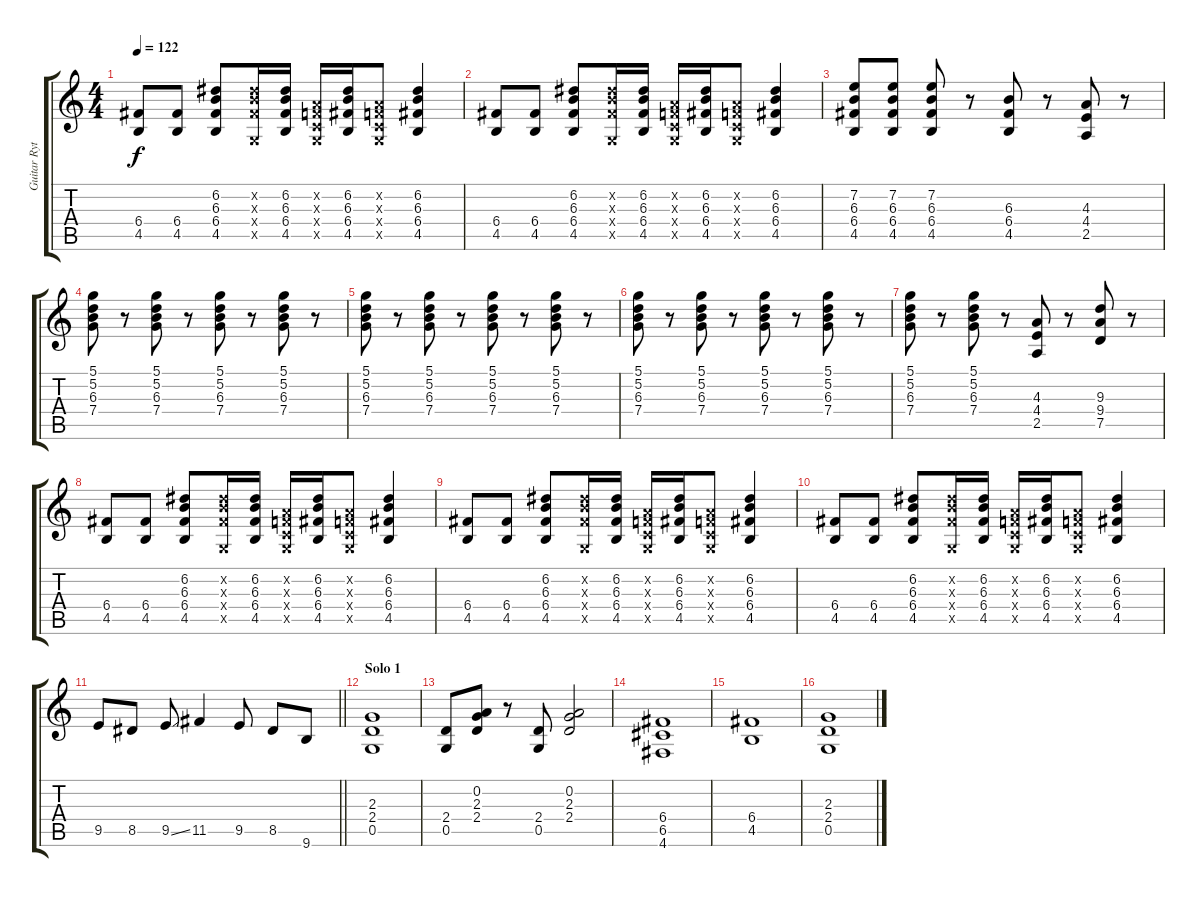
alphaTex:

\track ("Guitar Rythm" "Guitar Ryt") {instrument distortionguitar}
\staff {score tabs}
\tuning (D4 A3 F3 C3 G2 D2) {hide}
\ts (4 4)
\tempo 122
\clef g2
\ks c
(6.4 4.5).8{dy f} (6.4 4.5).8 (6.2 6.3 6.4 4.5).8 (6.2{x} 6.3{x} 6.4{x} 0.5{x}).16 (6.2 6.3 6.4 4.5).16 (0.2{x} 0.3{x} 0.4{x} 0.5{x}).16 (6.2 6.3 6.4 4.5).16 (0.2{x} 0.3{x} 0.4{x} 0.5{x}).8 (6.2 6.3 6.4 4.5).4 |
(6.4 4.5).8 (6.4 4.5).8 (6.2 6.3 6.4 4.5).8 (6.2{x} 6.3{x} 6.4{x} 0.5{x}).16 (6.2 6.3 6.4 4.5).16 (0.2{x} 0.3{x} 0.4{x} 0.5{x}).16 (6.2 6.3 6.4 4.5).16 (0.2{x} 0.3{x} 0.4{x} 0.5{x}).8 (6.2 6.3 6.4 4.5).4 |
(7.2 6.3 6.4 4.5).8 (7.2 6.3 6.4 4.5).8 (7.2 6.3 6.4 4.5).8 r.8 (6.3 6.4 4.5).8 r.8 (4.3 4.4 2.5).8 r.8 |
(5.1 5.2 6.3 7.4).8 r.8 (5.1 5.2 6.3 7.4).8 r.8 (5.1 5.2 6.3 7.4).8 r.8 (5.1 5.2 6.3 7.4).8 r.8 |
(5.1 5.2 6.3 7.4).8 r.8 (5.1 5.2 6.3 7.4).8 r.8 (5.1 5.2 6.3 7.4).8 r.8 (5.1 5.2 6.3 7.4).8 r.8 |
(5.1 5.2 6.3 7.4).8 r.8 (5.1 5.2 6.3 7.4).8 r.8 (5.1 5.2 6.3 7.4).8 r.8 (5.1 5.2 6.3 7.4).8 r.8 |
(5.1 5.2 6.3 7.4).8 r.8 (5.1 5.2 6.3 7.4).8 r.8 (4.3 4.4 2.5).8 r.8 (9.3 9.4 7.5).8 r.8 |
(6.4 4.5).8 (6.4 4.5).8 (6.2 6.3 6.4 4.5).8 (6.2{x} 6.3{x} 6.4{x} 0.5{x}).16 (6.2 6.3 6.4 4.5).16 (0.2{x} 0.3{x} 0.4{x} 0.5{x}).16 (6.2 6.3 6.4 4.5).16 (0.2{x} 0.3{x} 0.4{x} 0.5{x}).8 (6.2 6.3 6.4 4.5).4 |
(6.4 4.5).8 (6.4 4.5).8 (6.2 6.3 6.4 4.5).8 (6.2{x} 6.3{x} 6.4{x} 0.5{x}).16 (6.2 6.3 6.4 4.5).16 (0.2{x} 0.3{x} 0.4{x} 0.5{x}).16 (6.2 6.3 6.4 4.5).16 (0.2{x} 0.3{x} 0.4{x} 0.5{x}).8 (6.2 6.3 6.4 4.5).4 |
(6.4 4.5).8 (6.4 4.5).8 (6.2 6.3 6.4 4.5).8 (6.2{x} 6.3{x} 6.4{x} 0.5{x}).16 (6.2 6.3 6.4 4.5).16 (0.2{x} 0.3{x} 0.4{x} 0.5{x}).16 (6.2 6.3 6.4 4.5).16 (0.2{x} 0.3{x} 0.4{x} 0.5{x}).8 (6.2 6.3 6.4 4.5).4 |
\barLineRight lightlight
9.5.8 8.5.8 9.5{ss}.8 11.5.4 9.5.8 8.5.8 9.6.8 |
\section ("" "Solo 1")
(2.3 2.4 0.5).1 |
(2.4 0.5).8 (0.2 2.3 2.4).8 r.8 (2.4 0.5).8 (0.2 2.3 2.4).2 |
(6.4 6.5 4.6).1 |
(6.4 4.5).1 |
(2.3 2.4 0.5).1
